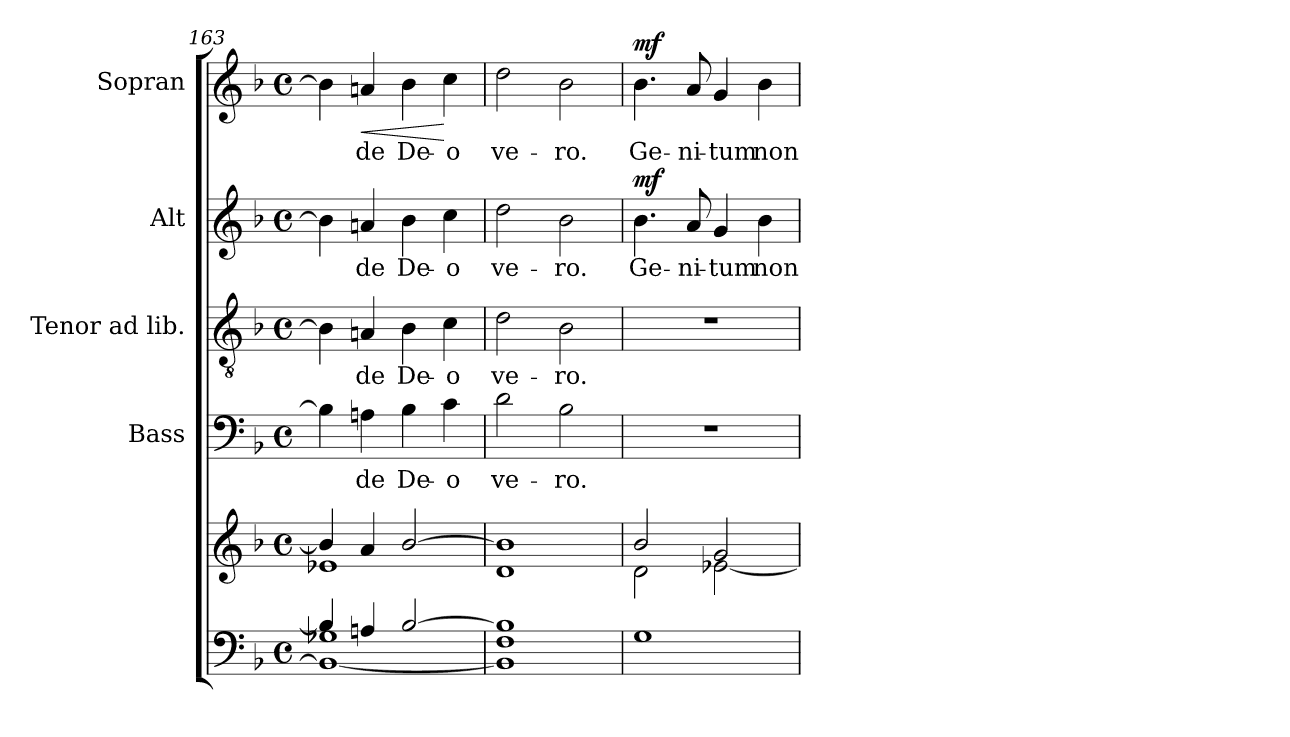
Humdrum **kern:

**kern	**kern	**kern	**text	**kern	**text	**kern	**text	**dynam	**kern	**text	**dynam
*part5	*part5	*part4	*part4	*part3	*part3	*part2	*part2	*part2	*part1	*part1	*part1
*staff6	*staff5	*staff4	*staff4	*staff3	*staff3	*staff2	*staff2	*staff2	*staff1	*staff1	*staff1
*	*	*I"Bass	*	*I"Tenor ad lib.	*	*I"Alt	*	*	*I"Sopran	*	*
*	*	*I'B.	*	*I'T.	*	*I'A.	*	*	*I'S.	*	*
*clefF4	*clefG2	*clefF4	*	*clefGv2	*	*clefG2	*	*	*clefG2	*	*
*k[b-]	*k[b-]	*k[b-]	*	*k[b-]	*	*k[b-]	*	*	*k[b-]	*	*
*F:	*F:	*F:	*	*F:	*	*F:	*	*	*F:	*	*
*M4/4	*M4/4	*M4/4	*	*M4/4	*	*M4/4	*	*	*M4/4	*	*
*met(c)	*met(c)	*met(c)	*	*met(c)	*	*met(c)	*	*	*met(c)	*	*
=163	=163	=163	=163	=163	=163	=163	=163	=163	=163	=163	=163
*^	*^	*	*	*	*	*	*	*	*	*	*
4B-/]	1BB-_ 1G-X	4b-/]	1e-X	4B-\]	.	4B-\]	.	4b-\]	.	.	4b-\]	.	.
!	!	!	!	!	!LO:LY:b	!	!LO:LY:b	!	!LO:LY:b	!	!	!LO:LY:b	!LO:HP:b
4An/	.	4a/	.	4An\	de	4An/	de	4an/	de	.	4an/	de	<
!	!	!	!	!	!LO:LY:b	!	!LO:LY:b	!	!LO:LY:b	!	!	!LO:LY:b	!
[>2B-/	.	[>2b-/	.	4B-\	De-	4B-\	De-	4b-\	De-	.	4b-\	De-	.
!	!	!	!	!	!LO:LY:b	!	!LO:LY:b	!	!LO:LY:b	!	!	!LO:LY:b	!
.	.	.	.	4c\	-o	4c\	-o	4cc\	-o	.	4cc\	-o	[
=164	=164	=164	=164	=164	=164	=164	=164	=164	=164	=164	=164	=164	=164
!	!	!	!	!	!LO:LY:b	!	!LO:LY:b	!	!LO:LY:b	!	!	!LO:LY:b	!
1B-]	1BB-] 1F	1b-]	1d	2d\	ve-	2d\	ve-	2dd\	ve-	.	2dd\	ve-	.
!	!	!	!	!	!LO:LY:b	!	!LO:LY:b	!	!LO:LY:b	!	!	!LO:LY:b	!
.	.	.	.	2B-\	-ro.	2B-\	-ro.	2b-\	-ro.	.	2b-\	-ro.	.
*v	*v	*	*	*	*	*	*	*	*	*	*	*	*
=165	=165	=165	=165	=165	=165	=165	=165	=165	=165	=165	=165	=165
!	!	!	!	!	!	!	!	!LO:LY:b	!LO:DY:a	!	!LO:LY:b	!LO:DY:a
1G	2b-/	2d\	1r	.	1r	.	4.b-\	Ge-	mf	4.b-\	Ge-	mf
!	!	!	!	!	!	!	!	!LO:LY:b	!	!	!LO:LY:b	!
.	.	.	.	.	.	.	8a/	-ni-	.	8a/	-ni-	.
!	!	!	!	!	!	!	!	!LO:LY:b	!	!	!LO:LY:b	!
.	2g/	[<2e-X\	.	.	.	.	4g/	-tum	.	4g/	-tum	.
!	!	!	!	!	!	!	!	!LO:LY:b	!	!	!LO:LY:b	!
.	.	.	.	.	.	.	4b-\	non	.	4b-\	non	.
*	*v	*v	*	*	*	*	*	*	*	*	*	*
=	=	=	=	=	=	=	=	=	=	=	=
*-	*-	*-	*-	*-	*-	*-	*-	*-	*-	*-	*-
